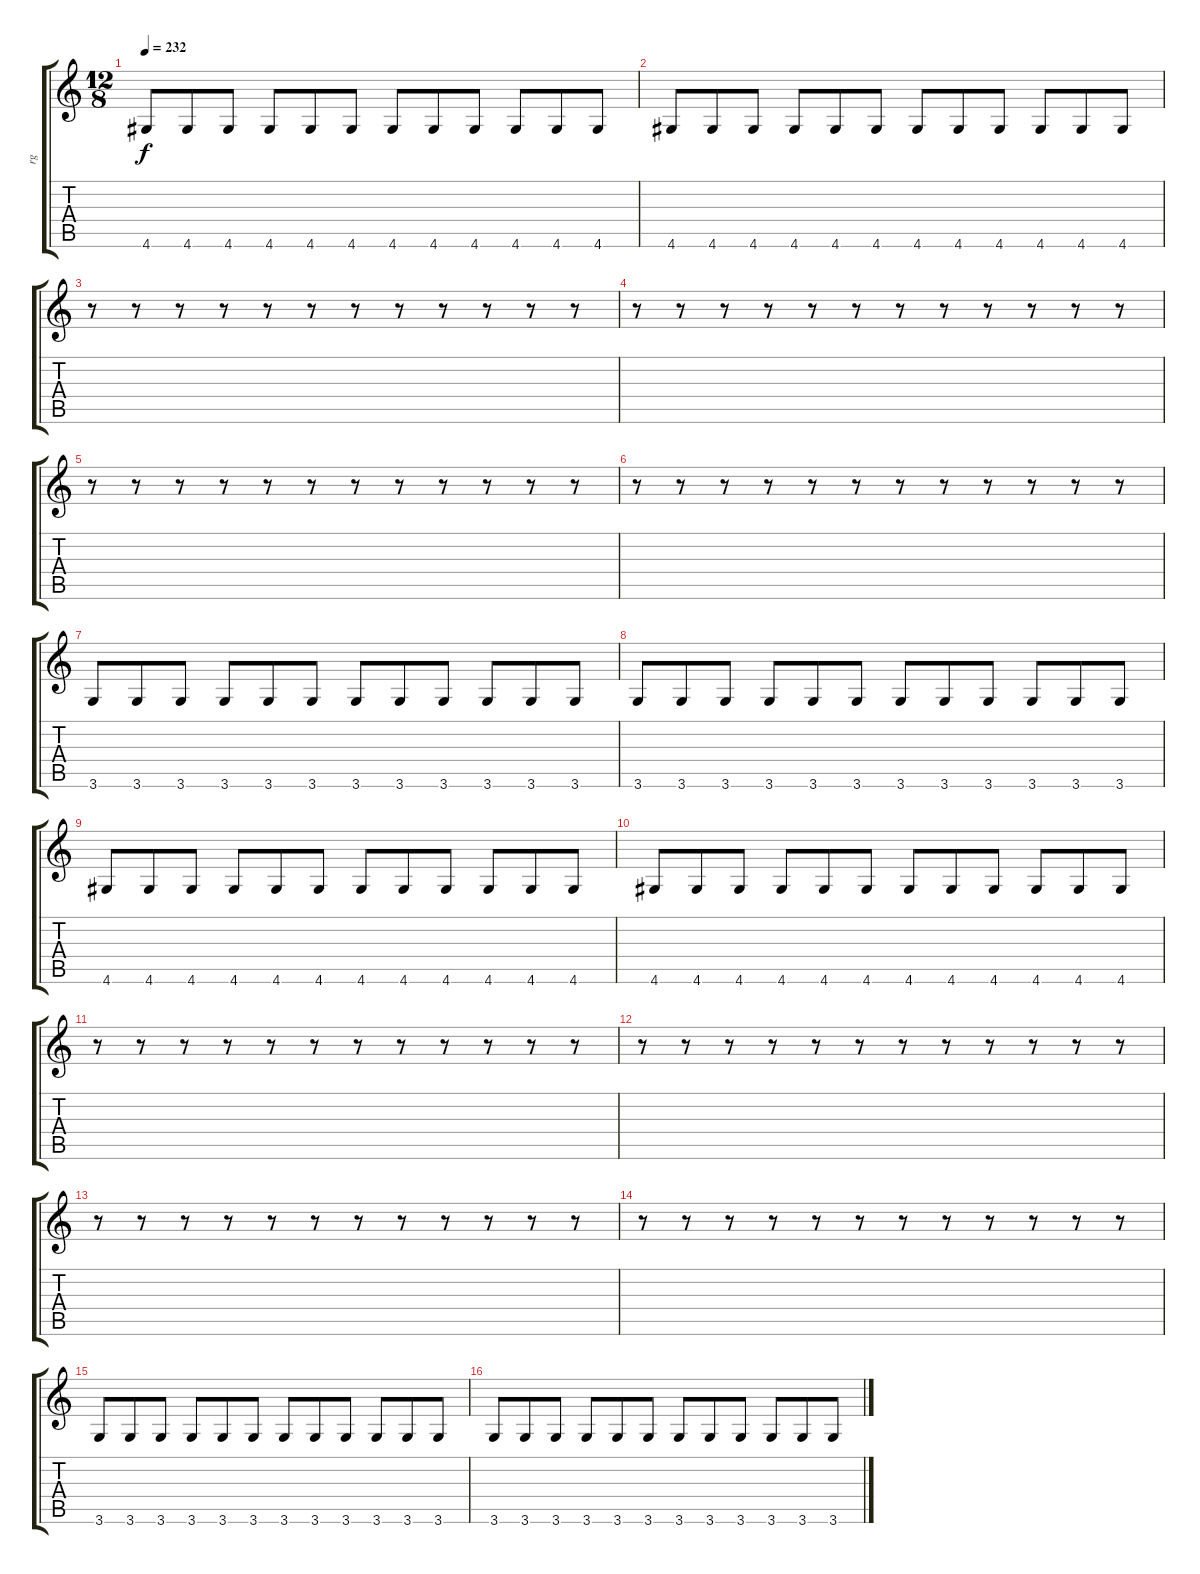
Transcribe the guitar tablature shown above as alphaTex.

\track ("rg" "rg") {instrument distortionguitar}
\staff {score tabs}
\tuning (E4 B3 G3 D3 A2 E2) {hide}
\ts (12 8)
\tempo 232
\clef g2
\ks c
4.6.8{dy f} 4.6.8 4.6.8 4.6.8 4.6.8 4.6.8 4.6.8 4.6.8 4.6.8 4.6.8 4.6.8 4.6.8 |
4.6.8 4.6.8 4.6.8 4.6.8 4.6.8 4.6.8 4.6.8 4.6.8 4.6.8 4.6.8 4.6.8 4.6.8 |
r.8 r.8 r.8 r.8 r.8 r.8 r.8 r.8 r.8 r.8 r.8 r.8 |
r.8 r.8 r.8 r.8 r.8 r.8 r.8 r.8 r.8 r.8 r.8 r.8 |
r.8 r.8 r.8 r.8 r.8 r.8 r.8 r.8 r.8 r.8 r.8 r.8 |
r.8 r.8 r.8 r.8 r.8 r.8 r.8 r.8 r.8 r.8 r.8 r.8 |
3.6.8 3.6.8 3.6.8 3.6.8 3.6.8 3.6.8 3.6.8 3.6.8 3.6.8 3.6.8 3.6.8 3.6.8 |
3.6.8 3.6.8 3.6.8 3.6.8 3.6.8 3.6.8 3.6.8 3.6.8 3.6.8 3.6.8 3.6.8 3.6.8 |
4.6.8 4.6.8 4.6.8 4.6.8 4.6.8 4.6.8 4.6.8 4.6.8 4.6.8 4.6.8 4.6.8 4.6.8 |
4.6.8 4.6.8 4.6.8 4.6.8 4.6.8 4.6.8 4.6.8 4.6.8 4.6.8 4.6.8 4.6.8 4.6.8 |
r.8 r.8 r.8 r.8 r.8 r.8 r.8 r.8 r.8 r.8 r.8 r.8 |
r.8 r.8 r.8 r.8 r.8 r.8 r.8 r.8 r.8 r.8 r.8 r.8 |
r.8 r.8 r.8 r.8 r.8 r.8 r.8 r.8 r.8 r.8 r.8 r.8 |
r.8 r.8 r.8 r.8 r.8 r.8 r.8 r.8 r.8 r.8 r.8 r.8 |
3.6.8 3.6.8 3.6.8 3.6.8 3.6.8 3.6.8 3.6.8 3.6.8 3.6.8 3.6.8 3.6.8 3.6.8 |
3.6.8 3.6.8 3.6.8 3.6.8 3.6.8 3.6.8 3.6.8 3.6.8 3.6.8 3.6.8 3.6.8 3.6.8
